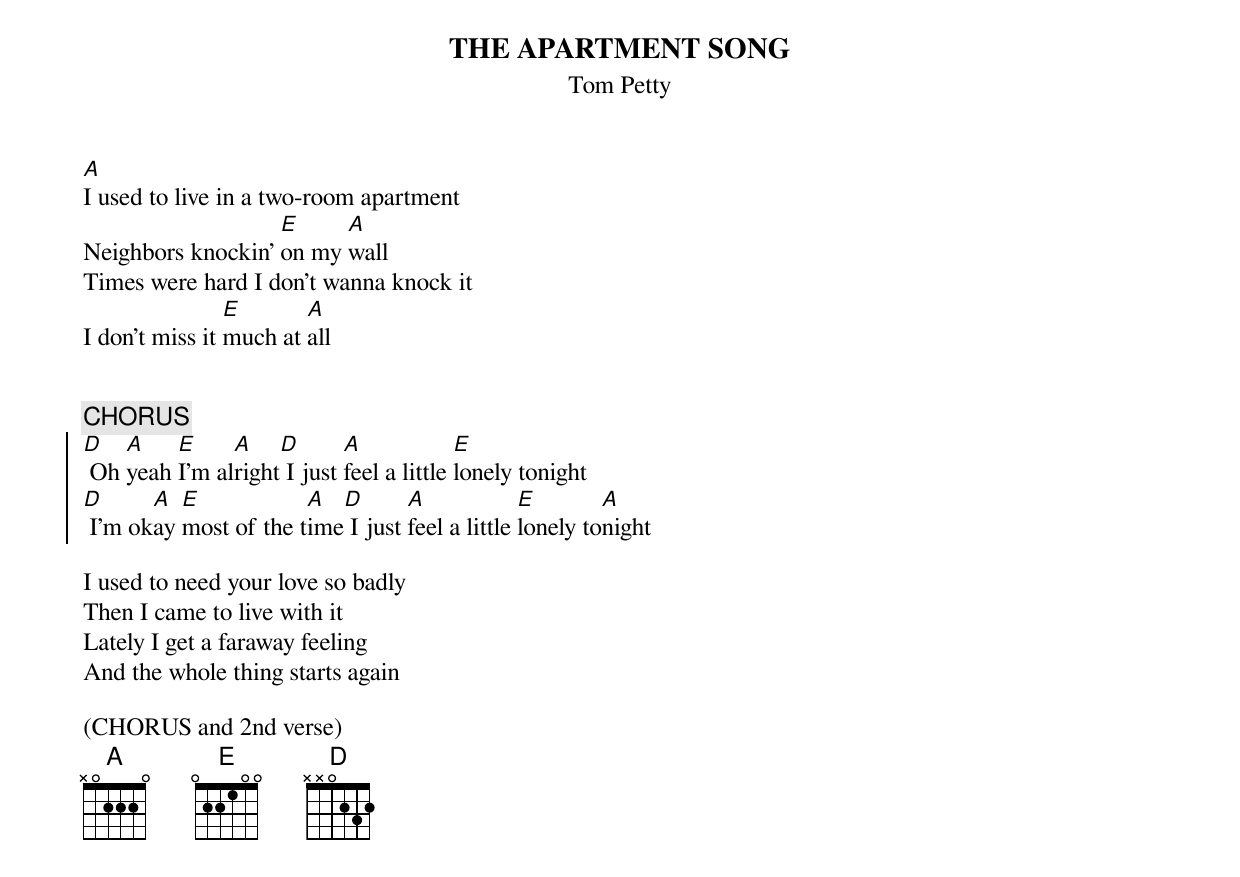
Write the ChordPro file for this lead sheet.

{t:THE APARTMENT SONG}
{st:Tom Petty}

[A]I used to live in a two-room apartment
Neighbors knockin' [E]on my [A]wall
Times were hard I don't wanna knock it
I don't miss it [E]much at [A]all


{c:CHORUS}
{soc}
[D] Oh [A]yeah [E]I'm al[A]right[D] I just [A]feel a little [E]lonely tonight
[D] I'm ok[A]ay [E]most of the t[A]ime[D] I just [A]feel a little [E]lonely to[A]night
{eoc}

I used to need your love so badly
Then I came to live with it
Lately I get a faraway feeling
And the whole thing starts again

(CHORUS and 2nd verse)
